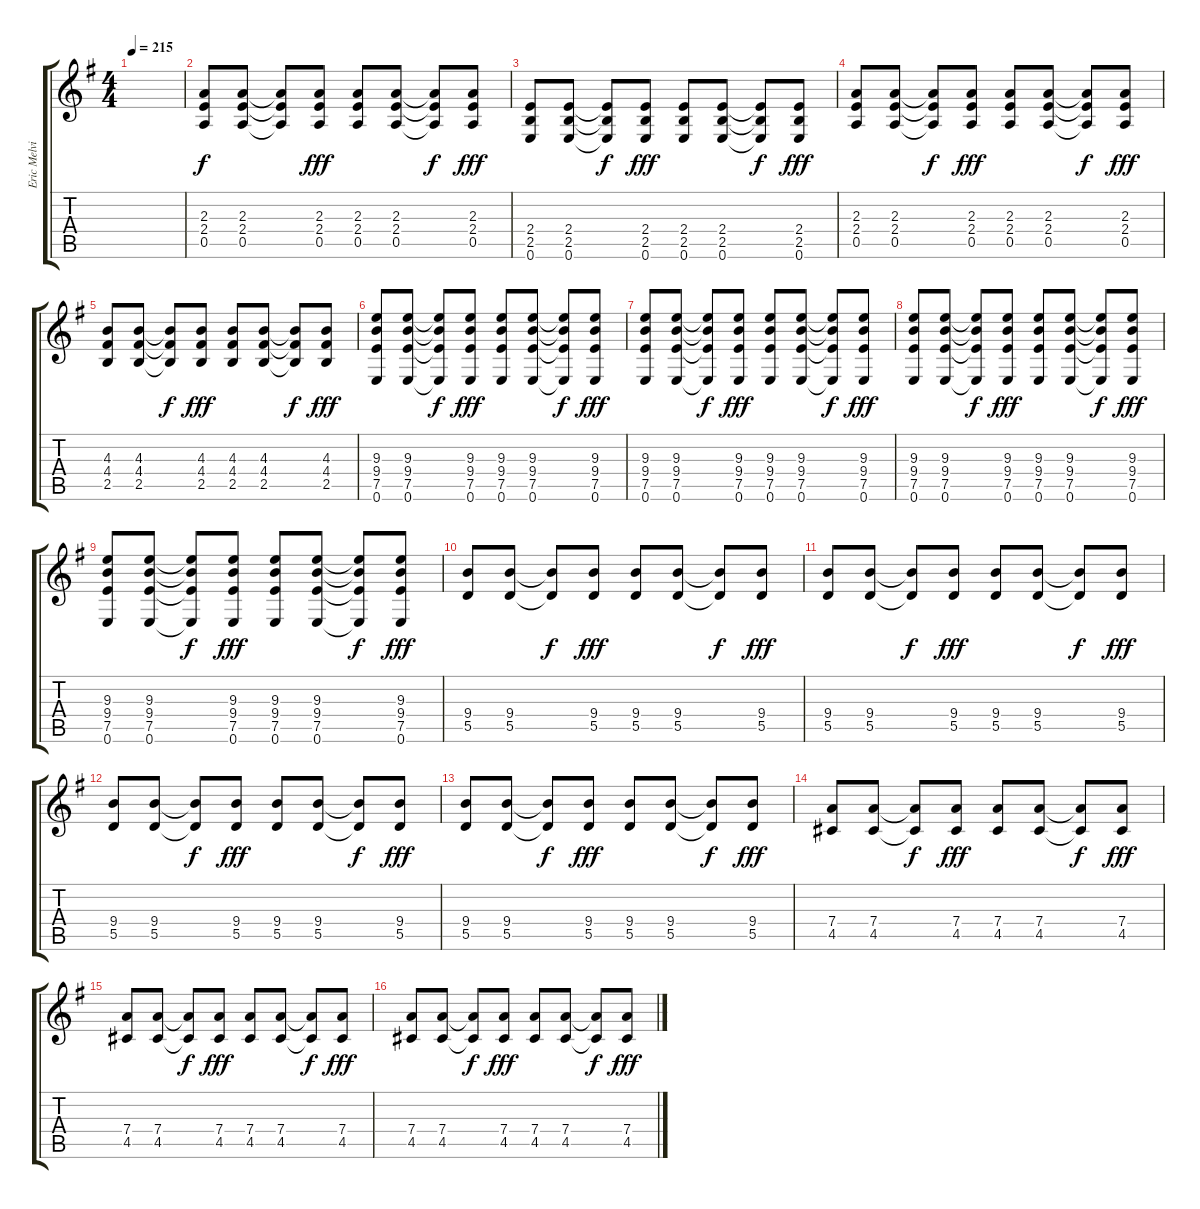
\track ("Eric Melvin" "Eric Melvi") {instrument overdrivenguitar}
\staff {score tabs}
\tuning (E4 B3 G3 D3 A2 E2) {hide}
\ts (4 4)
\tempo 215
\clef g2
\ks eminor
|
(2.3 2.4 0.5).8 (2.3 2.4 0.5).8 (2.3{t} 2.4{t} 0.5{t}).8{dy f} (2.3 2.4 0.5).8{dy fff} (2.3 2.4 0.5).8 (2.3 2.4 0.5).8 (2.3{t} 2.4{t} 0.5{t}).8{dy f} (2.3 2.4 0.5).8{dy fff} |
(2.4 2.5 0.6).8 (2.4 2.5 0.6).8 (2.4{t} 2.5{t} 0.6{t}).8{dy f} (2.4 2.5 0.6).8{dy fff} (2.4 2.5 0.6).8 (2.4 2.5 0.6).8 (2.4{t} 2.5{t} 0.6{t}).8{dy f} (2.4 2.5 0.6).8{dy fff} |
(2.3 2.4 0.5).8 (2.3 2.4 0.5).8 (2.3{t} 2.4{t} 0.5{t}).8{dy f} (2.3 2.4 0.5).8{dy fff} (2.3 2.4 0.5).8 (2.3 2.4 0.5).8 (2.3{t} 2.4{t} 0.5{t}).8{dy f} (2.3 2.4 0.5).8{dy fff} |
(4.3 4.4 2.5).8 (4.3 4.4 2.5).8 (4.3{t} 4.4{t} 2.5{t}).8{dy f} (4.3 4.4 2.5).8{dy fff} (4.3 4.4 2.5).8 (4.3 4.4 2.5).8 (4.3{t} 4.4{t} 2.5{t}).8{dy f} (4.3 4.4 2.5).8{dy fff} |
(9.3 9.4 7.5 0.6).8 (9.3 9.4 7.5 0.6).8 (9.3{t} 9.4{t} 7.5{t} 0.6{t}).8{dy f} (9.3 9.4 7.5 0.6).8{dy fff} (9.3 9.4 7.5 0.6).8 (9.3 9.4 7.5 0.6).8 (9.3{t} 9.4{t} 7.5{t} 0.6{t}).8{dy f} (9.3 9.4 7.5 0.6).8{dy fff} |
(9.3 9.4 7.5 0.6).8 (9.3 9.4 7.5 0.6).8 (9.3{t} 9.4{t} 7.5{t} 0.6{t}).8{dy f} (9.3 9.4 7.5 0.6).8{dy fff} (9.3 9.4 7.5 0.6).8 (9.3 9.4 7.5 0.6).8 (9.3{t} 9.4{t} 7.5{t} 0.6{t}).8{dy f} (9.3 9.4 7.5 0.6).8{dy fff} |
(9.3 9.4 7.5 0.6).8 (9.3 9.4 7.5 0.6).8 (9.3{t} 9.4{t} 7.5{t} 0.6{t}).8{dy f} (9.3 9.4 7.5 0.6).8{dy fff} (9.3 9.4 7.5 0.6).8 (9.3 9.4 7.5 0.6).8 (9.3{t} 9.4{t} 7.5{t} 0.6{t}).8{dy f} (9.3 9.4 7.5 0.6).8{dy fff} |
(9.3 9.4 7.5 0.6).8 (9.3 9.4 7.5 0.6).8 (9.3{t} 9.4{t} 7.5{t} 0.6{t}).8{dy f} (9.3 9.4 7.5 0.6).8{dy fff} (9.3 9.4 7.5 0.6).8 (9.3 9.4 7.5 0.6).8 (9.3{t} 9.4{t} 7.5{t} 0.6{t}).8{dy f} (9.3 9.4 7.5 0.6).8{dy fff} |
(9.4 5.5).8 (9.4 5.5).8 (9.4{t} 5.5{t}).8{dy f} (9.4 5.5).8{dy fff} (9.4 5.5).8 (9.4 5.5).8 (9.4{t} 5.5{t}).8{dy f} (9.4 5.5).8{dy fff} |
(9.4 5.5).8 (9.4 5.5).8 (9.4{t} 5.5{t}).8{dy f} (9.4 5.5).8{dy fff} (9.4 5.5).8 (9.4 5.5).8 (9.4{t} 5.5{t}).8{dy f} (9.4 5.5).8{dy fff} |
(9.4 5.5).8 (9.4 5.5).8 (9.4{t} 5.5{t}).8{dy f} (9.4 5.5).8{dy fff} (9.4 5.5).8 (9.4 5.5).8 (9.4{t} 5.5{t}).8{dy f} (9.4 5.5).8{dy fff} |
(9.4 5.5).8 (9.4 5.5).8 (9.4{t} 5.5{t}).8{dy f} (9.4 5.5).8{dy fff} (9.4 5.5).8 (9.4 5.5).8 (9.4{t} 5.5{t}).8{dy f} (9.4 5.5).8{dy fff} |
(7.4 4.5).8 (7.4 4.5).8 (7.4{t} 4.5{t}).8{dy f} (7.4 4.5).8{dy fff} (7.4 4.5).8 (7.4 4.5).8 (7.4{t} 4.5{t}).8{dy f} (7.4 4.5).8{dy fff} |
(7.4 4.5).8 (7.4 4.5).8 (7.4{t} 4.5{t}).8{dy f} (7.4 4.5).8{dy fff} (7.4 4.5).8 (7.4 4.5).8 (7.4{t} 4.5{t}).8{dy f} (7.4 4.5).8{dy fff} |
(7.4 4.5).8 (7.4 4.5).8 (7.4{t} 4.5{t}).8{dy f} (7.4 4.5).8{dy fff} (7.4 4.5).8 (7.4 4.5).8 (7.4{t} 4.5{t}).8{dy f} (7.4 4.5).8{dy fff}
